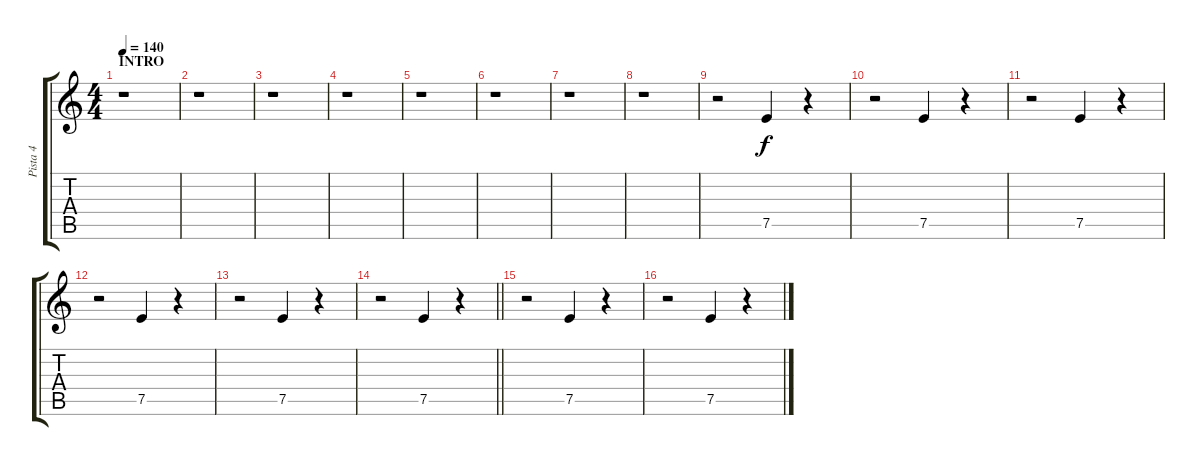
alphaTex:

\track ("Pista 4" "Pista 4") {instrument electricbasspick}
\staff {score tabs}
\tuning (E4 B3 G3 D3 A2 E2) {hide}
\ts (4 4)
\section ("" "INTRO")
\tempo 140
\clef g2
\ks c
r.1{dy f instrument electricbasspick} |
r.1 |
r.1 |
r.1 |
r.1 |
r.1 |
r.1 |
r.1 |
r.2 7.5.4 r.4 |
r.2 7.5.4 r.4 |
r.2 7.5.4 r.4 |
r.2 7.5.4 r.4 |
r.2 7.5.4 r.4 |
\barLineRight lightlight
r.2 7.5.4 r.4 |
r.2 7.5.4 r.4 |
r.2 7.5.4 r.4
